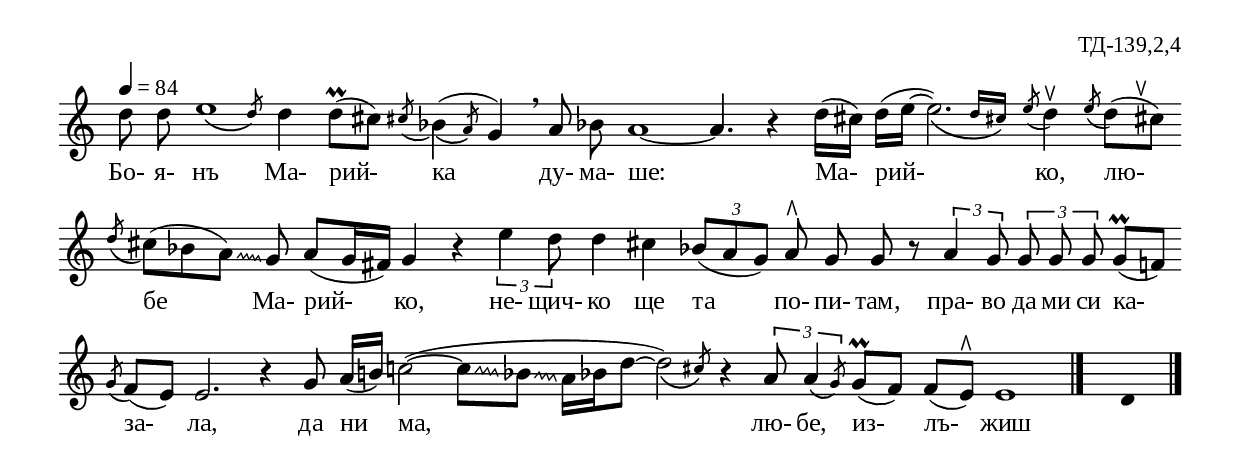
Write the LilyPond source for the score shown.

%{
td_139_2_04
%}

\include "td-preamble.ly"

\score {
\relative c'' {
\tempo 4 = 84
\cadenzaOn
\override Glissando #'style = #'zigzag
\phrasingSlurDown
d8 d\noBeam \afterGrace e1\( { \stdB d8\) \stdE } d4 d8\prall[( cis]) 
\acciaccatura cis!8 \afterGrace bes4(\( { \stdB a8\) \stdE } g4) \breathe
a8 bes!\noBeam a1~ a4. r4
\bar ""
d16[( cis!]) \bar "" d[( e]~ \afterGrace e2.)\( { d16[ cis!]\) } \bar ""
\acciaccatura e8 d4^\ltoe \acciaccatura e8 d[( s^\ltoe cis!]) \bar ""
\acciaccatura d8 cis![( bes! \noteFi a])\glissando g\noBeam a[( g16 fis]) g4 r
\bar ""
\times 2/3 { e'4 d8 } \bar "" 
d4 cis! \times 2/3 { bes!8([ a g]) } a8^\rtoe g\noBeam g r \bar ""
\times 2/3 { a4 g8 } \times 2/3 { g\noBeam g g\noBeam }
\bar ""
g\prall[( f]) \bar "" \acciaccatura g f[( e]) e2. r4 \bar "" g8 a16[( b])
c2(~ \noteFi c8[\glissando \noteFi bes]\glissando a16[
bes! d8]~ 
\afterGrace d2)\( { \stdB cis!8\) \stdE } r4
\bar ""
\times 2/3 { a8 \stdB \afterGrace a4\( g8\) \stdE } g\prall[( f]) f[( e^\rtoe]) e1
 \bar "|." 
s4 \fixB d
  \bar "|." 
}
\addlyrics { Бо- я- нъ Ма- рий- ка ду- ма- ше: Ма- рий- ко, лю- бе Ма- рий- ко,
не- щич- ко ще та по- пи- там, пра- во да ми си ка- за- ла,
да ни ма, лю- бе, из- лъ- жиш }
%
\layout {
   \context { 
	    \Staff \remove "Time_signature_engraver" } 
  indent = #0
  line-width = 190\mm
  ragged-right=##f
}
%
\midi { 
	\context {
		\Score tempoWholesPerMinute = #(ly:make-moment 84 4)
		}
	}
}
%
\header{
  opus = "ТД-139,2,4"
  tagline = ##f
}


